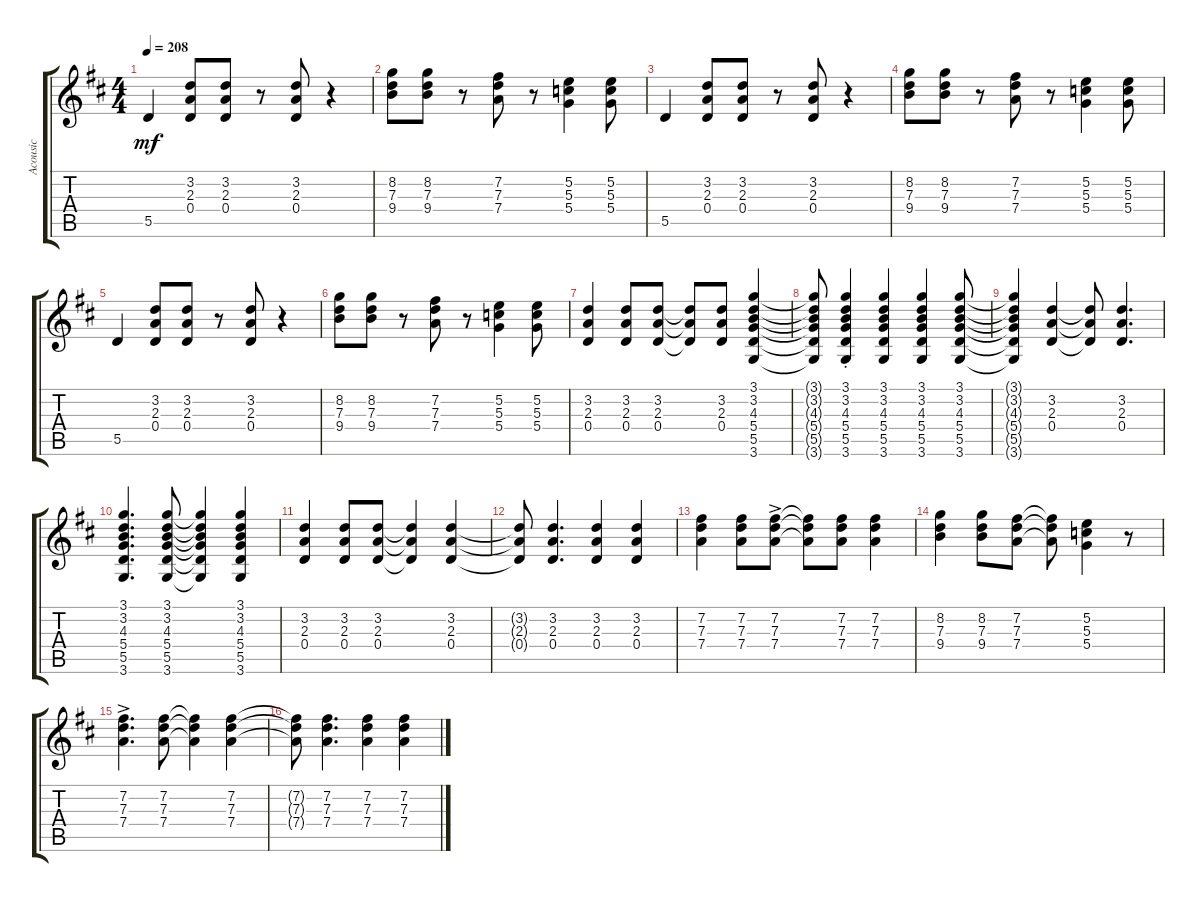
\track ("Acousic" "Acousic") {instrument acousticguitarsteel}
\staff {score tabs}
\tuning (E4 B3 G3 D3 A2 E2) {hide}
\ts (4 4)
\tempo 208
\clef g2
\ks d
5.5.4{dy mf} (3.2 2.3 0.4).8 (3.2 2.3 0.4).8 r.8 (3.2 2.3 0.4).8 r.4 |
(8.2 7.3 9.4).8 (8.2 7.3 9.4).8 r.8 (7.2 7.3 7.4).8 r.8 (5.2 5.3 5.4).4 (5.2 5.3 5.4).8 |
5.5.4 (3.2 2.3 0.4).8 (3.2 2.3 0.4).8 r.8 (3.2 2.3 0.4).8 r.4 |
(8.2 7.3 9.4).8 (8.2 7.3 9.4).8 r.8 (7.2 7.3 7.4).8 r.8 (5.2 5.3 5.4).4 (5.2 5.3 5.4).8 |
5.5.4 (3.2 2.3 0.4).8 (3.2 2.3 0.4).8 r.8 (3.2 2.3 0.4).8 r.4 |
(8.2 7.3 9.4).8 (8.2 7.3 9.4).8 r.8 (7.2 7.3 7.4).8 r.8 (5.2 5.3 5.4).4 (5.2 5.3 5.4).8 |
(3.2 2.3 0.4).4 (3.2 2.3 0.4).8 (3.2 2.3 0.4).8 (3.2{t} 2.3{t} 0.4{t}).8 (3.2 2.3 0.4).8 (3.1 3.2 4.3 5.4 5.5 3.6).4 |
(3.1{t} 3.2{t} 4.3{t} 5.4{t} 5.5{t} 3.6{t}).8 (3.1{st} 3.2{st} 4.3{st} 5.4{st} 5.5{st} 3.6{st}).4 (3.1 3.2 4.3 5.4 5.5 3.6).4 (3.1 3.2 4.3 5.4 5.5 3.6).4 (3.1 3.2 4.3 5.4 5.5 3.6).8 |
(3.1{t} 3.2{t} 4.3{t} 5.4{t} 5.5{t} 3.6{t}).4 (3.2 2.3 0.4).4 (3.2{t} 2.3{t} 0.4{t}).8 (3.2 2.3 0.4).4{d} |
(3.1 3.2 4.3 5.4 5.5 3.6).4{d} (3.1 3.2 4.3 5.4 5.5 3.6).8 (3.1{t} 3.2{t} 4.3{t} 5.4{t} 5.5{t} 3.6{t}).4 (3.1 3.2 4.3 5.4 5.5 3.6).4 |
(3.2 2.3 0.4).4 (3.2 2.3 0.4).8 (3.2 2.3 0.4).8 (3.2{t} 2.3{t} 0.4{t}).4 (3.2 2.3 0.4).4 |
(3.2{t} 2.3{t} 0.4{t}).8 (3.2 2.3 0.4).4{d} (3.2 2.3 0.4).4 (3.2 2.3 0.4).4 |
(7.2 7.3 7.4).4 (7.2 7.3 7.4).8 (7.2{ac} 7.3{ac} 7.4{ac}).8 (7.2{t} 7.3{t} 7.4{t}).8 (7.2 7.3 7.4).8 (7.2 7.3 7.4).4 |
(8.2 7.3 9.4).4 (8.2 7.3 9.4).8 (7.2 7.3 7.4).8 (7.2{t} 7.3{t} 7.4{t}).8 (5.2 5.3 5.4).4 r.8 |
(7.2{ac} 7.3{ac} 7.4{ac}).4{d} (7.2 7.3 7.4).8 (7.2{t} 7.3{t} 7.4{t}).4 (7.2 7.3 7.4).4 |
(7.2{t} 7.3{t} 7.4{t}).8 (7.2 7.3 7.4).4{d} (7.2 7.3 7.4).4 (7.2 7.3 7.4).4
